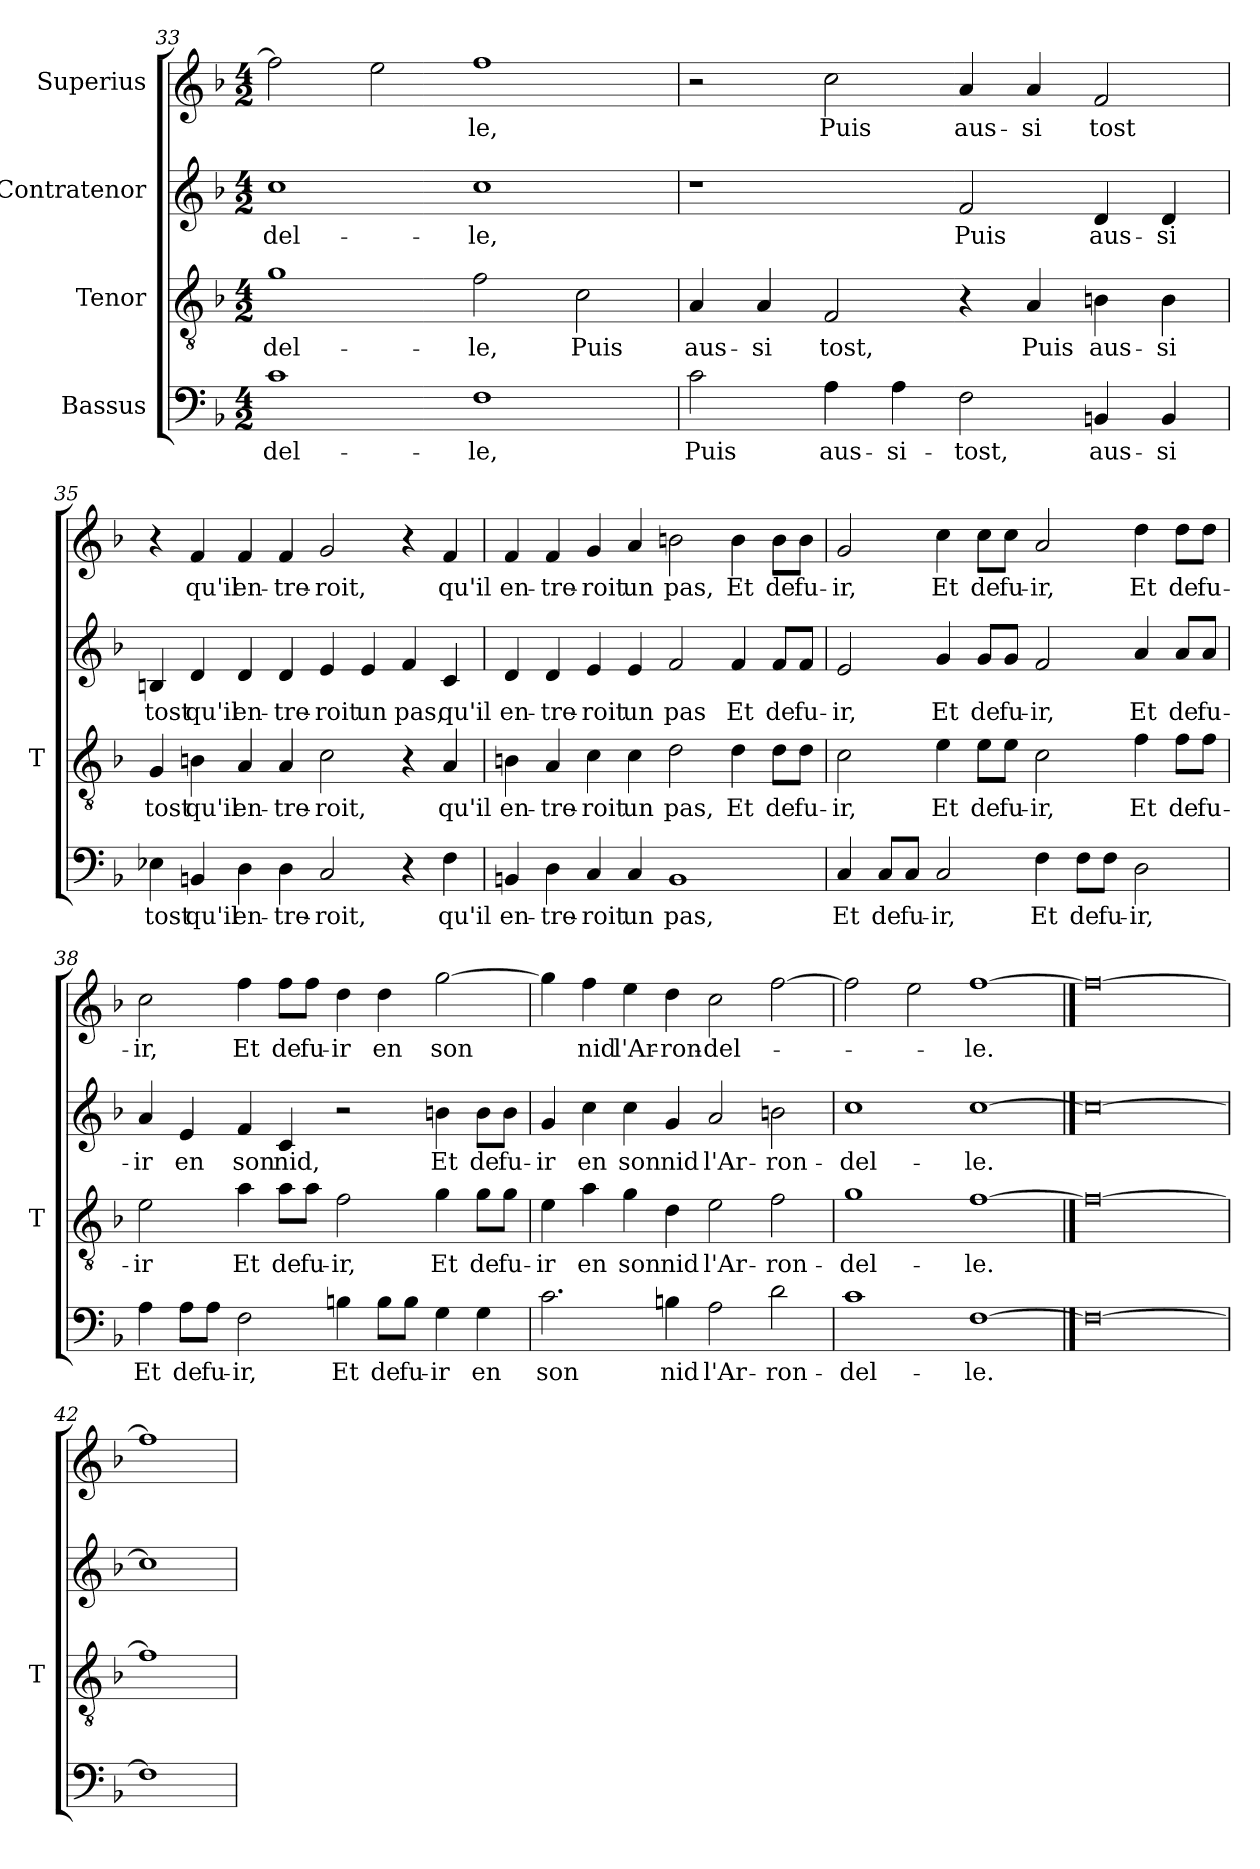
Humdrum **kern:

**kern	**text	**kern	**text	**kern	**text	**kern	**text
*part4	*part4	*part3	*part3	*part2	*part2	*part1	*part1
*staff4	*staff4	*staff3	*staff3	*staff2	*staff2	*staff1	*staff1
*I"Bassus	*	*I"Tenor	*	*I"Contratenor	*	*I"Superius	*
*	*	*I'T	*	*	*	*	*
*clefF4	*	*clefGv2	*	*clefG2	*	*clefG2	*
*k[b-]	*	*k[b-]	*	*k[b-]	*	*k[b-]	*
*M4/2	*	*M4/2	*	*M4/2	*	*M4/2	*
=33	=33	=33	=33	=33	=33	=33	=33
1c	del-	1g	del-	1cc	del-	2ff]	.
.	.	.	.	.	.	2ee	.
1F	-le,	2f	-le,	1cc	-le,	1ff	-le,
.	.	2c	-Puis	.	.	.	.
=34	=34	=34	=34	=34	=34	=34	=34
2c	-Puis	4A	aus-	1r	.	2r	.
.	.	4A	-si	.	.	.	.
4A	aus-	2F	-tost,	.	.	2cc	-Puis
4A	si-	.	.	.	.	.	.
2F	-tost,	4r	.	2f	-Puis	4a	aus-
.	.	4A	-Puis	.	.	4a	-si
4BB	aus-	4Bn	aus-	4d	aus-	2f	-tost
4BB	-si	4B	-si	4d	-si	.	.
=35	=35	=35	=35	=35	=35	=35	=35
4E-X	-tost	4G	-tost	4Bn	-tost	4r	.
4BB	-qu'il	4Bn	-qu'il	4d	-qu'il	4f	-qu'il
4D	en-	4A	en-	4d	en-	4f	en-
4D	tre-	4A	tre-	4d	tre-	4f	tre-
2C	-roit,	2c	-roit,	4e	-roit	2g	-roit,
.	.	.	.	4e	-un	.	.
4r	.	4r	.	4f	-pas,	4r	.
4F	-qu'il	4A	-qu'il	4c	-qu'il	4f	-qu'il
=36	=36	=36	=36	=36	=36	=36	=36
4BB	en-	4Bn	en-	4d	en-	4f	en-
4D	tre-	4A	tre-	4d	tre-	4f	tre-
4C	-roit	4c	-roit	4e	-roit	4g	-roit
4C	-un	4c	-un	4e	-un	4a	-un
1BB	-pas,	2d	-pas,	2f	-pas	2bn	-pas,
.	.	4d	-Et	4f	-Et	4b	-Et
.	.	8d\L	-de	8f/L	-de	8b\L	-de
.	.	8d\J	fu-	8f/J	fu-	8b\J	fu-
=37	=37	=37	=37	=37	=37	=37	=37
4C	-Et	2c	-ir,	2e	-ir,	2g	-ir,
8C/L	-de	.	.	.	.	.	.
8C/J	fu-	.	.	.	.	.	.
2C	-ir,	4e	-Et	4g	-Et	4cc	-Et
.	.	8e\L	-de	8g/L	-de	8cc\L	-de
.	.	8e\J	fu-	8g/J	fu-	8cc\J	fu-
4F	-Et	2c	-ir,	2f	-ir,	2a	-ir,
8F\L	-de	.	.	.	.	.	.
8F\J	fu-	.	.	.	.	.	.
2D	-ir,	4f	-Et	4a	-Et	4dd	-Et
.	.	8f\L	-de	8a/L	-de	8dd\L	-de
.	.	8f\J	fu-	8a/J	fu-	8dd\J	fu-
=38	=38	=38	=38	=38	=38	=38	=38
4A	-Et	2e	-ir	4a	-ir	2cc	-ir,
8A\L	-de	.	.	4e	-en	.	.
8A\J	fu-	.	.	.	.	.	.
2F	-ir,	4a	-Et	4f	-son	4ff	-Et
.	.	8a\L	-de	4c	-nid,	8ff\L	-de
.	.	8a\J	fu-	.	.	8ff\J	fu-
4B	-Et	2f	-ir,	2r	.	4dd	-ir
8B\L	-de	.	.	.	.	4dd	-en
8B\J	fu-	.	.	.	.	.	.
4G	-ir	4g	-Et	4bn	-Et	[2gg	-son
4G	-en	8g\L	-de	8b\L	-de	.	.
.	.	8g\J	fu-	8b\J	fu-	.	.
=39	=39	=39	=39	=39	=39	=39	=39
2.c	-son	4e	-ir	4g	-ir	4gg]	.
.	.	4a	-en	4cc	-en	4ff	-nid
.	.	4g	-son	4cc	-son	4ee	l'Ar-
4B	-nid	4d	-nid	4g	-nid	4dd	ron-
2A	l'Ar-	2e	l'Ar-	2a	l'Ar-	2cc	del-
2d	ron-	2f	ron-	2bn	ron-	[2ff	.
=40	=40	=40	=40	=40	=40	=40	=40
1c	del-	1g	del-	1cc	del-	2ff]	.
.	.	.	.	.	.	2ee	.
[1F	-le.	[1f	-le.	[1cc	-le.	[1ff	-le.
==41	==41	==41	==41	==41	==41	==41	==41
0F_	.	0f_	.	0cc_	.	0ff_	.
=42	=42	=42	=42	=42	=42	=42	=42
1F]	.	1f]	.	1cc]	.	1ff]	.
=	=	=	=	=	=	=	=
*-	*-	*-	*-	*-	*-	*-	*-
